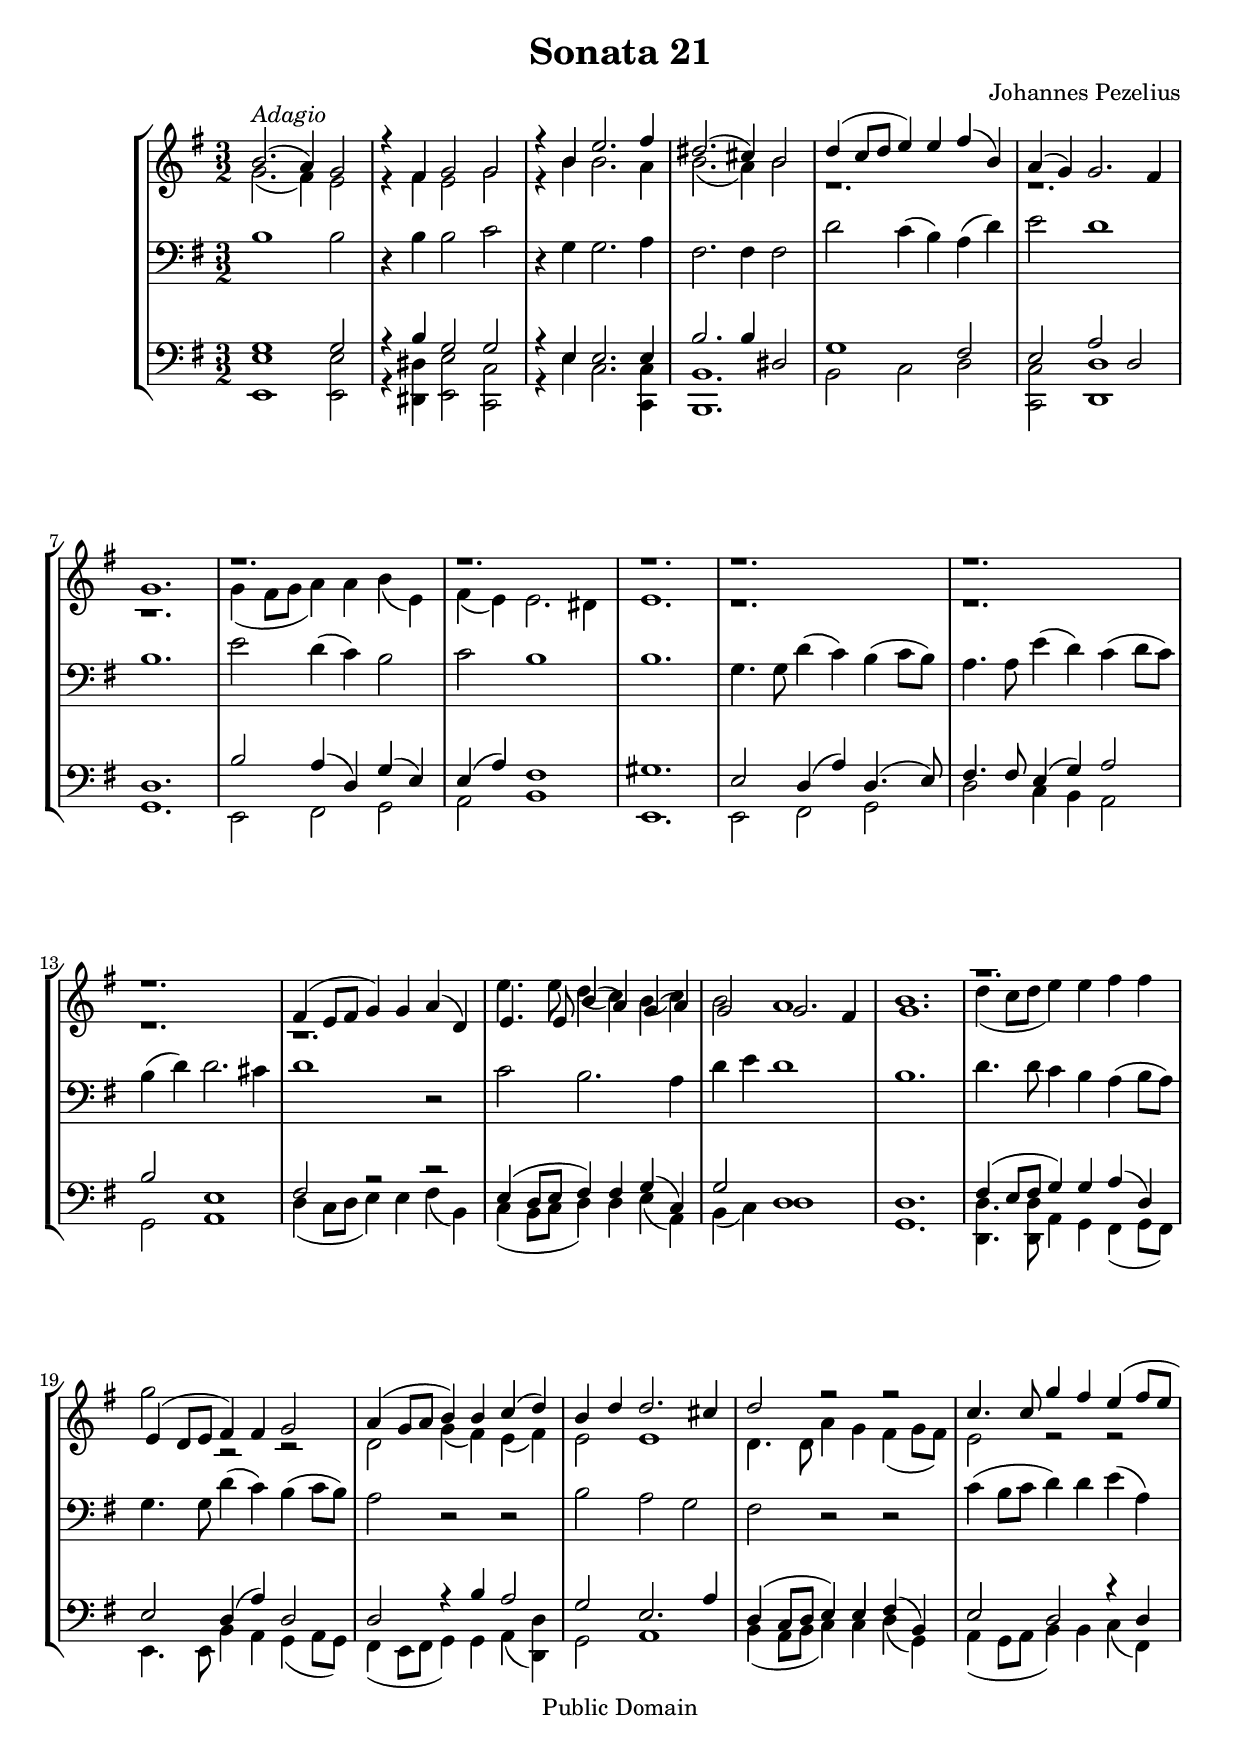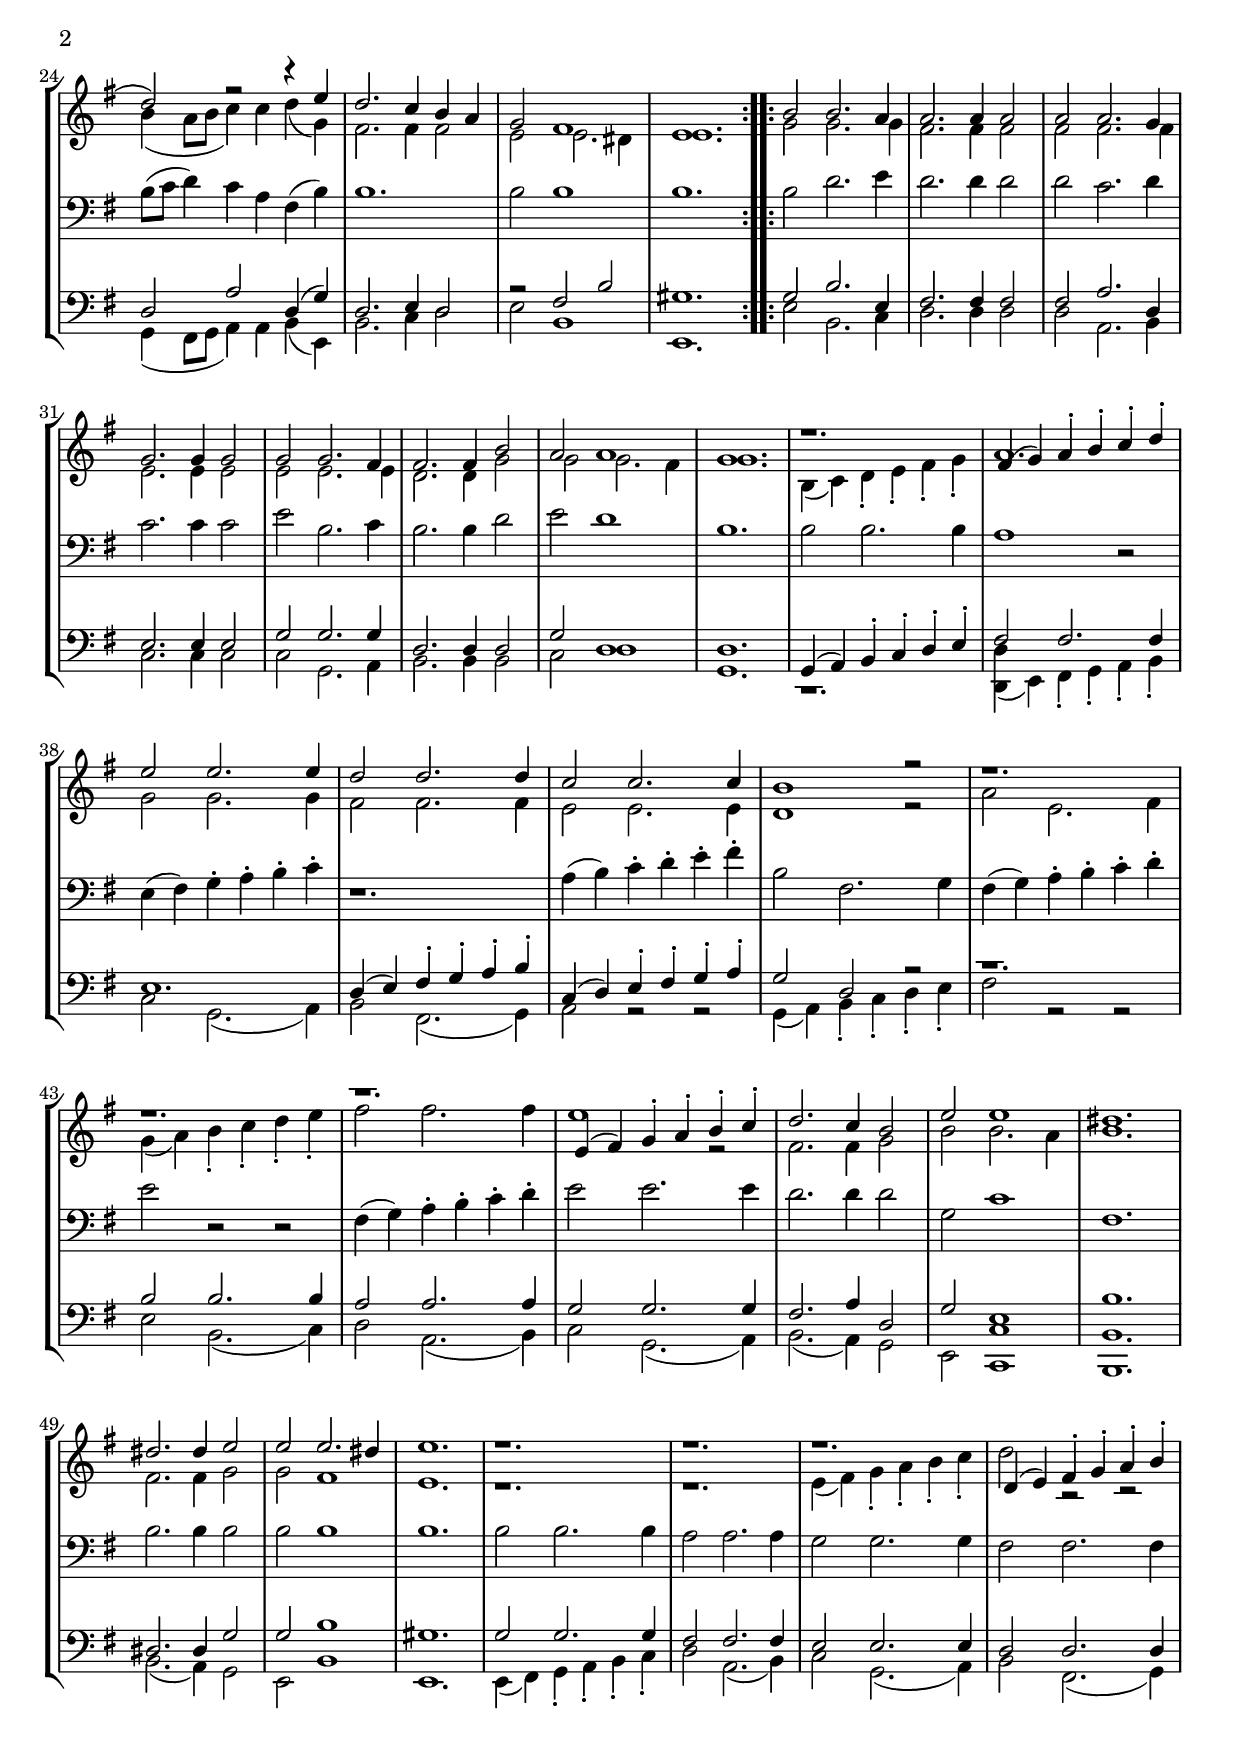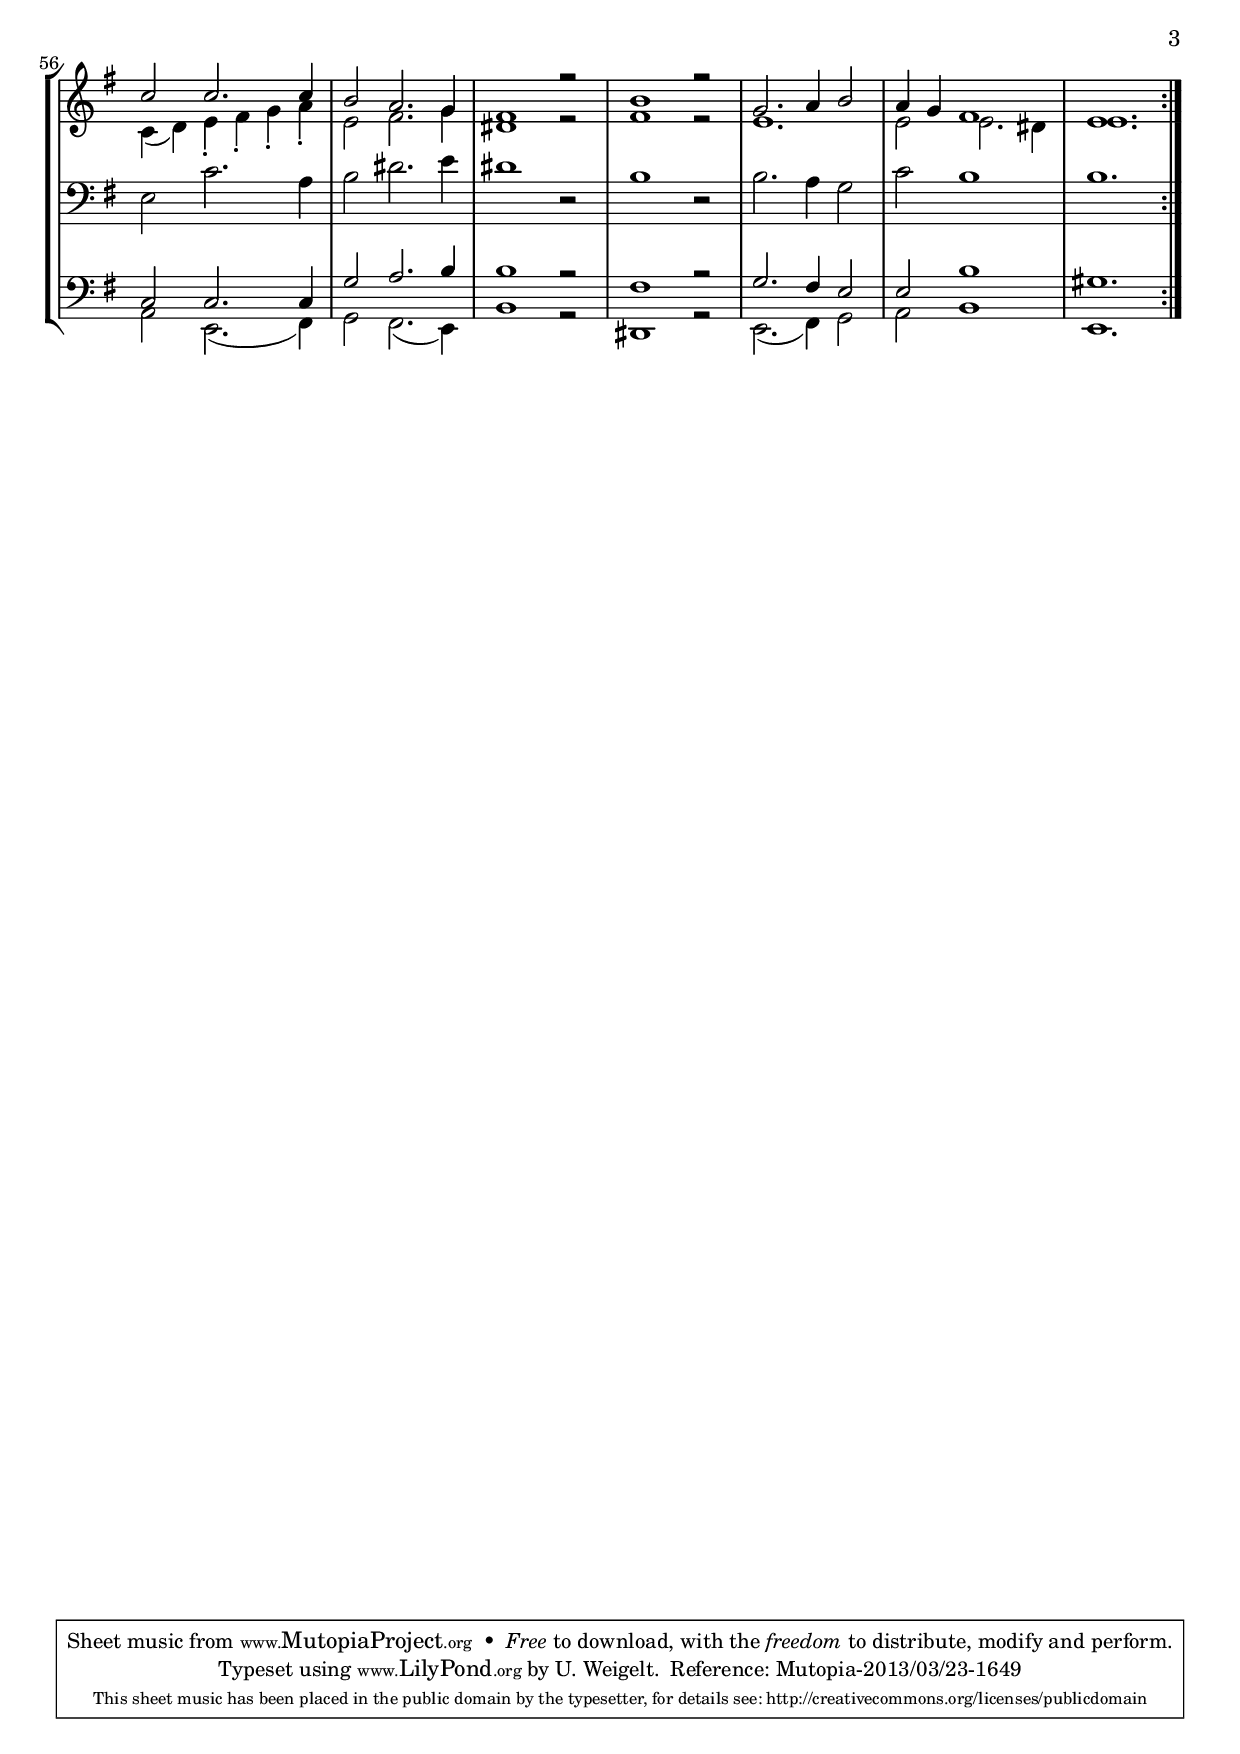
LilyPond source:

%edited with lilypondbeans
\version "2.16.1"
\header {
    title = "Sonata 21"
    composer = "Johannes Pezelius"
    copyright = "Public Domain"
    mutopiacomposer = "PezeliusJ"
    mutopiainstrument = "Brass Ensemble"
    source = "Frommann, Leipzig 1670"
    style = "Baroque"
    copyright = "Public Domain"
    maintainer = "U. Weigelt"
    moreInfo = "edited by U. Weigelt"
   % arranger = \markup { \tiny "edited by U.Weigelt"}

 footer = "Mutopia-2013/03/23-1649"
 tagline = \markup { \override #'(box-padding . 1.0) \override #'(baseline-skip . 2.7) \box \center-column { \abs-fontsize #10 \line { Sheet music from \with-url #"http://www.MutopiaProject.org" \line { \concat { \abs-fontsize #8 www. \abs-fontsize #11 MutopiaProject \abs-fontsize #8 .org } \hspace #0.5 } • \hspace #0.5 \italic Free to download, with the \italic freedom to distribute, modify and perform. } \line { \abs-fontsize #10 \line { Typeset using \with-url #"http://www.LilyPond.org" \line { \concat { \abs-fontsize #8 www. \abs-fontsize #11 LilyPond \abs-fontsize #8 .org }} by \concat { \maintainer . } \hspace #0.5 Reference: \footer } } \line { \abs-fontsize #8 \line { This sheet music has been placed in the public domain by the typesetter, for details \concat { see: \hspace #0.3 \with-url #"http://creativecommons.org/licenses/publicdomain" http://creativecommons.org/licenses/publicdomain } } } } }
}

\paper {
    %#(set-paper-size "a4")
}

PartPOneVoiceOne =  \relative c'' {
    \stemUp
    \repeat volta 2 {
    \clef treble \key e \minor \time 3/2
        | % 1
        b2. -\markup{ \italic {Adagio} } ( a4 ) g2 | % 2
        r4 fis4 g2 g2 | % 3
        r4 b4 e2. fis4 | % 4
        dis2. ( cis4 ) b2 | % 5
        d4 ( c8[ d8] e4 ) e4 fis4 ( b,4 ) | % 6
        a4 ( g4 ) g2. fis4 | % 7
        g1. | % 8
        r1. r r r r r | % 14
        fis4 ( e8[ fis8] g4 ) g4 a4 ( d,4 ) | % 15
        e4. e8 b'4 ( a4 ) g4 ( a4 ) | % 16
        g2 g2. fis4 | % 17
        g1. | % 18
        r1. | % 19
        e4 ( d8[ e8] fis4 ) fis4 g2 | \barNumberCheck #20
        a4 ( g8[ a8] b4 ) b4 c4 ( d4 ) | % 21
        b4 d4 d2. cis4 | % 22
        d2 r2 r2 | % 23
        c4. c8 g'4 fis4 e4 ( fis8[ e8]  | % 24
        d2 ) r2 r4 e4 | % 25
        d2. c4 b4 a4 | % 26
        g2 fis1 | % 27
        e1. }
    | % 28
    \repeat volta 2 {
        b'2 b2. a4 | % 29
        a2. a4 a2 | \barNumberCheck #30
        a2 a2. g4 | % 31
        g2. g4 g2 | % 32
        g2 g2. fis4 | % 33
        fis2. fis4 b2 | % 34
        a2 a1 | % 35
        g1. | % 36
        r1. | % 37
        fis4 ( g4 ) a4 -. b4 -. c4 -.
        d4 -. | % 38
        e2 e2. e4 | % 39
        d2 d2. d4 | \barNumberCheck #40
        c2 c2. c4 | % 41
        b1 r2 | % 42
        r1. r | % 44
        r1. | % 45
        e,4 ( fis4 ) g4 -. a4 -. b4 -. c4 -. | % 46
        d2. c4 b2 | % 47
        e2 e1 | % 48
        dis1. | % 49
        dis2. dis4 e2 | \barNumberCheck #50
        e2 e2. dis4 | % 51
        e1. | % 52
        r1. | % 53
        r1. r | % 55
        d,4 ( e4 ) fis4 -. g4 -. a4 -. b4 -. | % 56
        c2 c2. c4 | % 57
        b2 a2. g4 | % 58
        fis1 r2 | % 59
        b1 r2 | \barNumberCheck #60
        g2. a4 b2 | % 61
        a4 g4 fis1 | % 62
        e1. }
}

PartPTwoVoiceOne =  \relative as' {
    \stemDown
    \clef treble \key e \minor \time 3/2
    \repeat volta 2 {
        g2. ( fis4 ) e2 | % 2
        r4 fis4 e2 g2 | % 3
        r4 b4 b2. a4 | % 4
        b2. ( a4 ) b2 | % 5
        r1. r r | % 8
        g4 ( fis8[ g8] a4 ) a4 b4 ( e,4
        ) | % 9
        fis4 ( e4 ) e2. dis4 | \barNumberCheck #10
        e1. | % 11
        r1. r r r | % 15
        e'4. e8 d4 ( c4 ) b4 ( c4 ) | % 16
        b2 a1 | % 17
        b1. | % 18
        d4 ( c8[ d8] e4 ) e4 fis4 fis4 | % 19
        g2 r2 r2 | \barNumberCheck #20
        d,2 g4 ( fis4 ) e4 ( fis4 ) | % 21
        e2 e1 | % 22
        d4. d8 a'4 g4 fis4 ( g8[ fis8] )
        | % 23
        e2 r2 r2 | % 24
        b'4 ( a8[ b8] c4 ) c4 d4 ( g,4 ) | % 25
        fis2. fis4 fis2 | % 26
        e2 e2. dis4 | % 27
        e1. }
    | % 28
    \repeat volta 2 {
        g2 g2. g4 | % 29
        fis2. fis4 fis2 | \barNumberCheck #30
        fis2 fis2. fis4 | % 31
        e2. e4 e2 | % 32
        e2 e2. e4 | % 33
        d2. d4 g2 | % 34
        g2 g2. fis4 | % 35
        g1. | % 36
        b,4 ( c4 ) d4 -. e4 -. fis4 -. g4 -. | % 37
        a1. | % 38
        g2 g2. g4 | % 39
        fis2 fis2. fis4 | \barNumberCheck #40
        e2 e2. e4 | % 41
        d1 r2 | % 42
        a'2 e2. fis4 | % 43
        g4 ( a4 ) b4 -. c4 -. d4 -. e4 -. | % 44
        fis2 fis2. fis4 | % 45
        e1 r2 | % 46
        fis,2. fis4 g2 | % 47
        b2 b2. a4 | % 48
        b1. | % 49
        fis2. fis4 g2 | \barNumberCheck #50
        g2 fis1 | % 51
        e1. | % 52
        r1. | % 53
        r1. | % 54
        e4 ( fis4 ) g4 -. a4 -. b4 -. c4 -. | % 55
        d2 r2 r2 | % 56
        c,4 ( d4 ) e4 -. fis4 -. g4 -. a4 -. | % 57
        e2 fis2. g4 | % 58
        dis1 r2 | % 59
        fis1 r2 | \barNumberCheck #60
        e1. | % 61
        e2 e2. dis4 | % 62
        e1. }
}

PartPThreeVoiceOne =  \relative c' {
    \clef bass \key e \minor \time 3/2
    \repeat volta 2 {
        b1 b2 | % 2
        r4 b4 b2 c2 | % 3
        r4 g4 g2. a4 | % 4
        fis2. fis4 fis2 | % 5
        d'2 c4 ( b4 ) a4 ( d4 ) | % 6
        e2 d1 | % 7
        b1. | % 8
        e2 d4 ( c4 ) b2 | % 9
        c2 b1 | \barNumberCheck #10
        b1. | % 11
        g4. g8 d'4 ( c4 ) b4 ( c8[ b8] )  | % 12
        a4. a8 e'4 ( d4 ) c4 ( d8[ c8] )  | % 13
        b4 ( d4 ) d2. cis4 | % 14
        d1 r2 | % 15
        c2 b2. a4 | % 16
        d4 e4 d1 | % 17
        b1. | % 18
        d4. d8 c4 b4 a4 ( b8[ a8] )  | % 19
        g4. g8 d'4 ( c4 ) b4 ( c8[ b8] )  | \barNumberCheck #20
        a2 r2 r2 | % 21
        b2 a2 g2 | % 22
        fis2 r2 r2 | % 23
        c'4 ( b8[ c8] d4 ) d4 e4 ( a,4 ) | % 24
        b8 (  c8 d4 ) c4 a4 fis4 ( b4 ) | % 25
        b1. | % 26
        b2 b1 | % 27
        b1. }
    | % 28
    \repeat volta 2 {
        b2 d2. e4 | % 29
        d2. d4 d2 | \barNumberCheck #30
        d2 c2. d4 | % 31
        c2. c4 c2 | % 32
        e2 b2. c4 | % 33
        b2. b4 d2 | % 34
        e2 d1 | % 35
        b1. | % 36
        b2 b2. b4 | % 37
        a1 r2 | % 38
        e4 ( fis4 ) g4 -. a4 -. b4 -. c4 -. | % 39
        r1. | \barNumberCheck #40
        a4 ( b4 ) c4 -. d4 -. e4 -. fis4 -. | % 41
        b,2 fis2. g4 | % 42
        fis4 ( g4 ) a4 -. b4 -. c4 -. d4 -. | % 43
        e2 r2 r2 | % 44
        fis,4 ( g4 ) a4 -. b4 -. c4 -.
        d4 -. | % 45
        e2 e2. e4 | % 46
        d2. d4 d2 | % 47
        g,2 c1 | % 48
        fis,1. | % 49
        b2. b4 b2 | \barNumberCheck #50
        b2 b1 | % 51
        b1. | % 52
        b2 b2. b4 | % 53
        a2 a2. a4 | % 54
        g2 g2. g4 | % 55
        fis2 fis2. fis4 | % 56
        e2 c'2. a4 | % 57
        b2 dis2. e4 | % 58
        dis1 r2 | % 59
        b1 r2 | \barNumberCheck #60
        b2. a4 g2 | % 61
        c2 b1 | % 62
        b1. }
}

PartPFourVoiceOne =  \relative as {
    \stemUp
    \clef bass \key e \minor \time 3/2
    \repeat volta 2 {
        g1 g2 | % 2
        r4 b4 g2 g2 | % 3
        r4 e4 e2. e4 | % 4
        b'2. b4 dis,2 | % 5
        g1 fis2 | % 6
        e2 a2 d,2 | % 7
        d1. | % 8
        b'2 a4 ( d,4 ) g4 ( e4 ) | % 9
        e4 ( a4 ) fis1 | \barNumberCheck #10
        gis1. | % 11
        e2 d4 ( a'4 ) d,4. ( e8 )  | % 12
        fis4. fis8 e4 ( g4 ) a2 | % 13
        b2 e,1 | % 14
        fis2 r2 r2 | % 15
        e4 ( d8[ e8] fis4 ) fis4 g4 ( c,4 ) | % 16
        g'2 d1 | % 17
        d1. | % 18
        fis4 ( e8[ fis8] g4 ) g4 a4 ( d,4 ) | % 19
        e2 d4 ( a'4 ) d,2 | \barNumberCheck #20
        d2 r4 b'4 a2 | % 21
        g2 e2. a4 | % 22
        d,4 ( c8[ d8] e4 ) e4 fis4 ( b,4 ) | % 23
        e2 d2 r4 d4 | % 24
        d2 a'2 d,4 ( g4 ) | % 25
        d2. e4 d2 | % 26
        r2 fis2 b2 | % 27
        gis1. }
    | % 28
    \repeat volta 2 {
        g2 b2. e,4 | % 29
        fis2. fis4 fis2 | \barNumberCheck #30
        fis2 a2. d,4 | % 31
        e2. e4 e2 | % 32
        g2 g2. g4 | % 33
        d2. d4 d2 | % 34
        g2 d1 | % 35
        d1. | % 36
        g,4 ( a4 ) b4 -. c4 -. d4 -. e4 -. | % 37
        fis2 fis2. fis4 |  % 38
        e1. | % 39
        d4 ( e4 ) fis4 -. g4 -. a4 -. b4 -. | \barNumberCheck #40
        c,4 ( d4 ) e4 -. fis4 -. g4 -. a4 -. | % 41
        g2 d2 r2 | % 42
        r1. | % 43
        b'2 b2. b4 | % 44
        a2 a2. a4 | % 45
        g2 g2. g4 | % 46
        fis2. a4 d,2 | % 47
        g2 e1 | % 48
        b'1. | % 49
        dis,2. dis4 g2 | \barNumberCheck #50
        g2 b1 | % 51
        gis1. | % 52
        g2 g2. g4 | % 53
        fis2 fis2. fis4 | % 54
        e2 e2. e4 | % 55
        d2 d2. d4 | % 56
        c2 c2. c4 | % 57
        g'2 a2. b4 | % 58
        b1 r2 | % 59
        fis1 r2 | \barNumberCheck #60
        g2. fis4 e2 | % 61
        e2 b'1 | % 62
        gis1. }
}

PartPFourVoiceTwo =  \relative f, {
    \stemDown
    \clef bass \key e \minor \time 3/2
    \repeat volta 2 {
        <e e'>1 <e e'>2 | % 2
        r4 <dis dis'>4 <e e'>2 <c c'>2 | % 3
        r4 e'4 c2. <c, c'>4 | % 4
        <b b'>1. | % 5
        b'2 c2 d2 | % 6
        <c, c'>2 <d d'>1 | % 7
        g1. | % 8
        e2 fis2 g2 | % 9
        a2 b1 | \barNumberCheck #10
        e,1. | % 11
        e2 fis2 g2 | % 12
        d'2 c4 b4 a2 | % 13
        g2 a1 | % 14
        d4 ( c8[ d8] e4 ) e4 fis4 ( b,4 ) | % 15
        c4 ( b8[ c8] d4 ) d4 e4 ( a,4
        ) | % 16
        b4 ( c4 ) d1 | % 17
        g,1. | % 18
        <d d'>4. <d d'>8 a'4 g4 fis4 ( g8[ fis8] )  | % 19
        e4. e8 b'4 a4 g4 ( a8[ g8] )  | \barNumberCheck #20
        fis4 ( e8[ fis8] g4 ) g4 a4 ( <d, d'>4 ) | % 21
        g2 a1 | % 22
        b4 ( a8[ b8] c4 ) c4 d4 ( g,4
        ) | % 23
        a4 ( g8[ a8] b4 ) b4 c4 ( fis,4 ) | % 24
        g4 ( fis8[ g8] a4 ) a4 b4 ( e,4 ) | % 25
        b'2. c4 d2 | % 26
        e2 b1 | % 27
        e,1. }
    | % 28
    \repeat volta 2 {
        e'2 b2. c4 | % 29
        d2. d4 d2 | \barNumberCheck #30
        d2 a2. b4 | % 31
        c2. c4 c2 | % 32
        c2 g2. a4 | % 33
        b2. b4 b2 | % 34
        c2 d1 | % 35
        g,1. | % 36
        r1.| % 37
        <d d'>4 ( e4 ) fis4 -. g4 -. a4
        -. b4 -. | % 38
        c2 g2. ( a4 ) | % 39
        b2 fis2. ( g4 ) | \barNumberCheck #40
        a2 r2 r2 | % 41
        g4 ( a4 ) b4 -. c4 -. d4 -. e4 -. | % 42
        fis2 r2 r2 | % 43
        e2 b2. ( c4 ) | % 44
        d2 a2. ( b4 ) | % 45
        c2 g2. ( a4 ) | % 46
        b2. ( a4 ) g2 | % 47
        e2 <c c'>1 | % 48
        <b b'>1. | % 49
        b'2. ( a4 ) g2 | \barNumberCheck #50
        e2 b'1 | % 51
        e,1. | % 52
        e4 ( fis4 ) g4 -. a4 -. b4 -. c4 -. | % 53
        d2 a2. ( b4 ) | % 54
        c2 g2. ( a4 ) | % 55
        b2 fis2. ( g4 ) | % 56
        a2 e2. ( fis4 ) | % 57
        g2 fis2. ( e4 ) | % 58
        b'1 r2 | % 59
        dis,1 r2 | \barNumberCheck #60
        e2. ( fis4 ) g2 | % 61
        a2 b1 | % 62
        e,1. }
}

\score{
    % The score definition
    \context StaffGroup{
        <<

        \context Staff = "Sopran" <<
        \PartPOneVoiceOne \\
        \PartPTwoVoiceOne
        >>
        \context Staff = "Tenor" <<
        \PartPThreeVoiceOne
        >>
        \context Staff  = "Bass"<<
        \PartPFourVoiceOne \\
        \PartPFourVoiceTwo
        >>
        >>
    }
    \layout { }
    \midi {
        \tempo 4 = 180
    }
}
